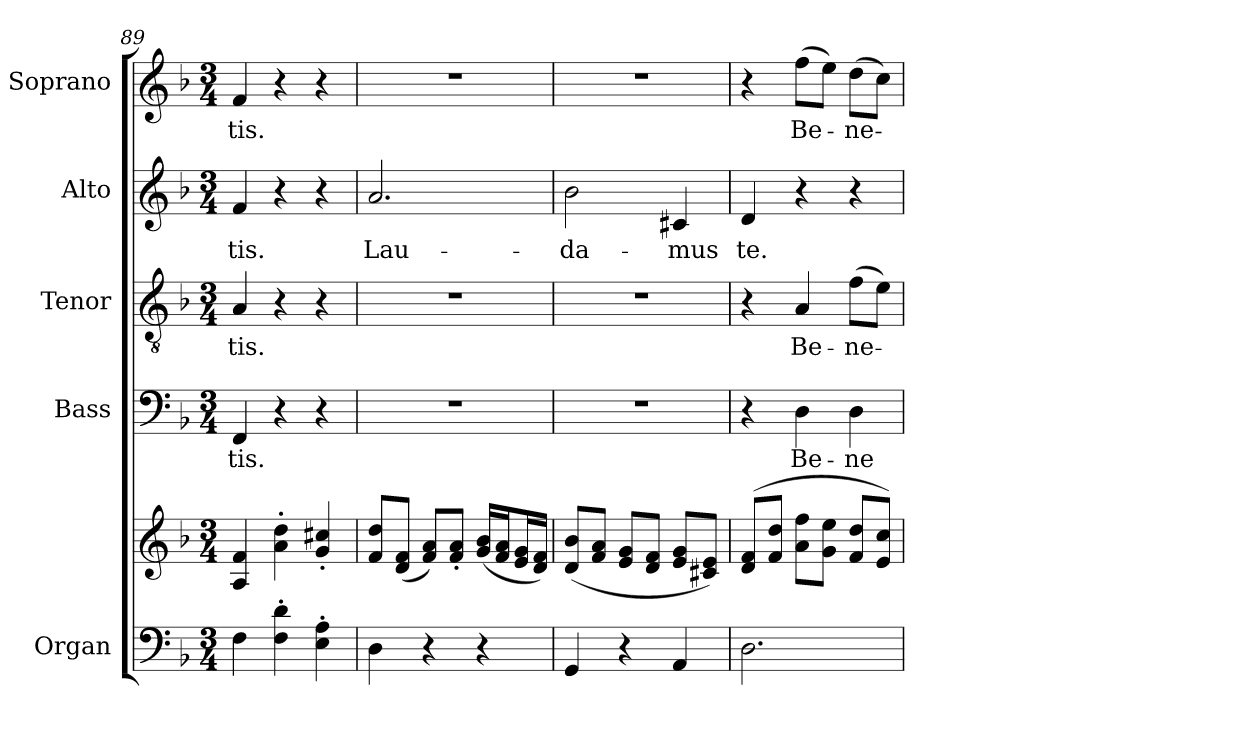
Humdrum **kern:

**kern	**kern	**kern	**text	**kern	**text	**kern	**text	**kern	**text
*part5	*part5	*part4	*part4	*part3	*part3	*part2	*part2	*part1	*part1
*staff6	*staff5	*staff4	*staff4	*staff3	*staff3	*staff2	*staff2	*staff1	*staff1
*I"Organ	*	*I"Bass	*	*I"Tenor	*	*I"Alto	*	*I"Soprano	*
*I'Org.	*	*I'B.	*	*I'T.	*	*I'A.	*	*I'S.	*
*clefF4	*clefG2	*clefF4	*	*clefGv2	*	*clefG2	*	*clefG2	*
*	*	*	*	*ITrd7c12	*	*	*	*	*
*k[b-]	*k[b-]	*k[b-]	*	*k[b-]	*	*k[b-]	*	*k[b-]	*
*F:	*F:	*F:	*	*F:	*	*F:	*	*F:	*
*M3/4	*M3/4	*M3/4	*	*M3/4	*	*M3/4	*	*M3/4	*
=89	=89	=89	=89	=89	=89	=89	=89	=89	=89
!	!	!	!LO:LY:b:color=#000000	!	!	!	!	!	!
!	!	!	!	!	!LO:LY:b:color=#000000	!	!	!	!
!	!	!	!	!	!	!	!LO:LY:b:color=#000000	!	!
!	!	!	!	!	!	!	!	!	!LO:LY:b:color=#000000
4Fi\	4Ai/ 4fi	4FFi/	-tis.	4AAi/	-tis.	4fi/	-tis.	4fi/	-tis.
4Fi\' 4di'	4ai\' 4ddi'	4r	.	4r	.	4r	.	4r	.
4Ei\' 4Ai'	4gi/' 4cc#Xi'	4r	.	4r	.	4r	.	4r	.
=90	=90	=90	=90	=90	=90	=90	=90	=90	=90
!	!	!LO:N:vis=1	!	!LO:N:vis=1	!	!	!	!	!
!	!	!	!	!	!	!	!LO:LY:b:color=#000000	!LO:N:vis=1	!
4Di\	8fi/ 8ddi/L	2.r	.	2.r	.	2.ai/	Lau-	2.r	.
.	(8di/ 8fi/J	.	.	.	.	.	.	.	.
4r	8fi/ 8ai/L)	.	.	.	.	.	.	.	.
.	8fi'/ 8ai'/J	.	.	.	.	.	.	.	.
4r	(16gi/ 16b-i/LL	.	.	.	.	.	.	.	.
.	16fi/ 16ai/J	.	.	.	.	.	.	.	.
.	16ei/ 16gi/L	.	.	.	.	.	.	.	.
.	16di/ 16fi/JJ)	.	.	.	.	.	.	.	.
=91	=91	=91	=91	=91	=91	=91	=91	=91	=91
!	!	!LO:N:vis=1	!	!LO:N:vis=1	!	!	!	!	!
!	!	!	!	!	!	!	!LO:LY:b:color=#000000	!LO:N:vis=1	!
4GGi/	(8di/ 8b-i/L	2.r	.	2.r	.	2b-i\	-da-	2.r	.
.	8fi/ 8ai/J	.	.	.	.	.	.	.	.
4r	8ei/ 8gi/L	.	.	.	.	.	.	.	.
.	8di/ 8fi/J	.	.	.	.	.	.	.	.
!	!	!	!	!	!	!	!LO:LY:b:color=#000000	!	!
4AAi/	8ei/ 8gi/L	.	.	.	.	4c#Xi/	-mus	.	.
.	8c#Xi/ 8ei/J)	.	.	.	.	.	.	.	.
=92	=92	=92	=92	=92	=92	=92	=92	=92	=92
!	!	!	!	!	!	!	!LO:LY:b:color=#000000	!	!
2.Di\	(8di/ 8fi/L	4r	.	4r	.	4di/	te.	4r	.
.	8fi/ 8ddi/J	.	.	.	.	.	.	.	.
!	!	!	!LO:LY:b:color=#000000	!	!	!	!	!	!
!	!	!	!	!	!LO:LY:b:color=#000000	!	!	!	!
!	!	!	!	!	!	!	!	!	!LO:LY:b:color=#000000
.	8ai\ 8ffi\L	4Di\	Be-	4AAi/	Be-	4r	.	(8ffi\L	Be-
.	8gi\ 8eei\J	.	.	.	.	.	.	8eei\J)	.
!	!	!	!LO:LY:b:color=#000000	!	!	!	!	!	!
!	!	!	!	!	!LO:LY:b:color=#000000	!	!	!	!
!	!	!	!	!	!	!	!	!	!LO:LY:b:color=#000000
.	8fi/ 8ddi/L	4Di\	-ne	(8Fi\L	-ne-	4r	.	(8ddi\L	-ne-
.	8ei/ 8cci/J)	.	.	8Ei\J)	.	.	.	8cci\J)	.
=	=	=	=	=	=	=	=	=	=
*-	*-	*-	*-	*-	*-	*-	*-	*-	*-
